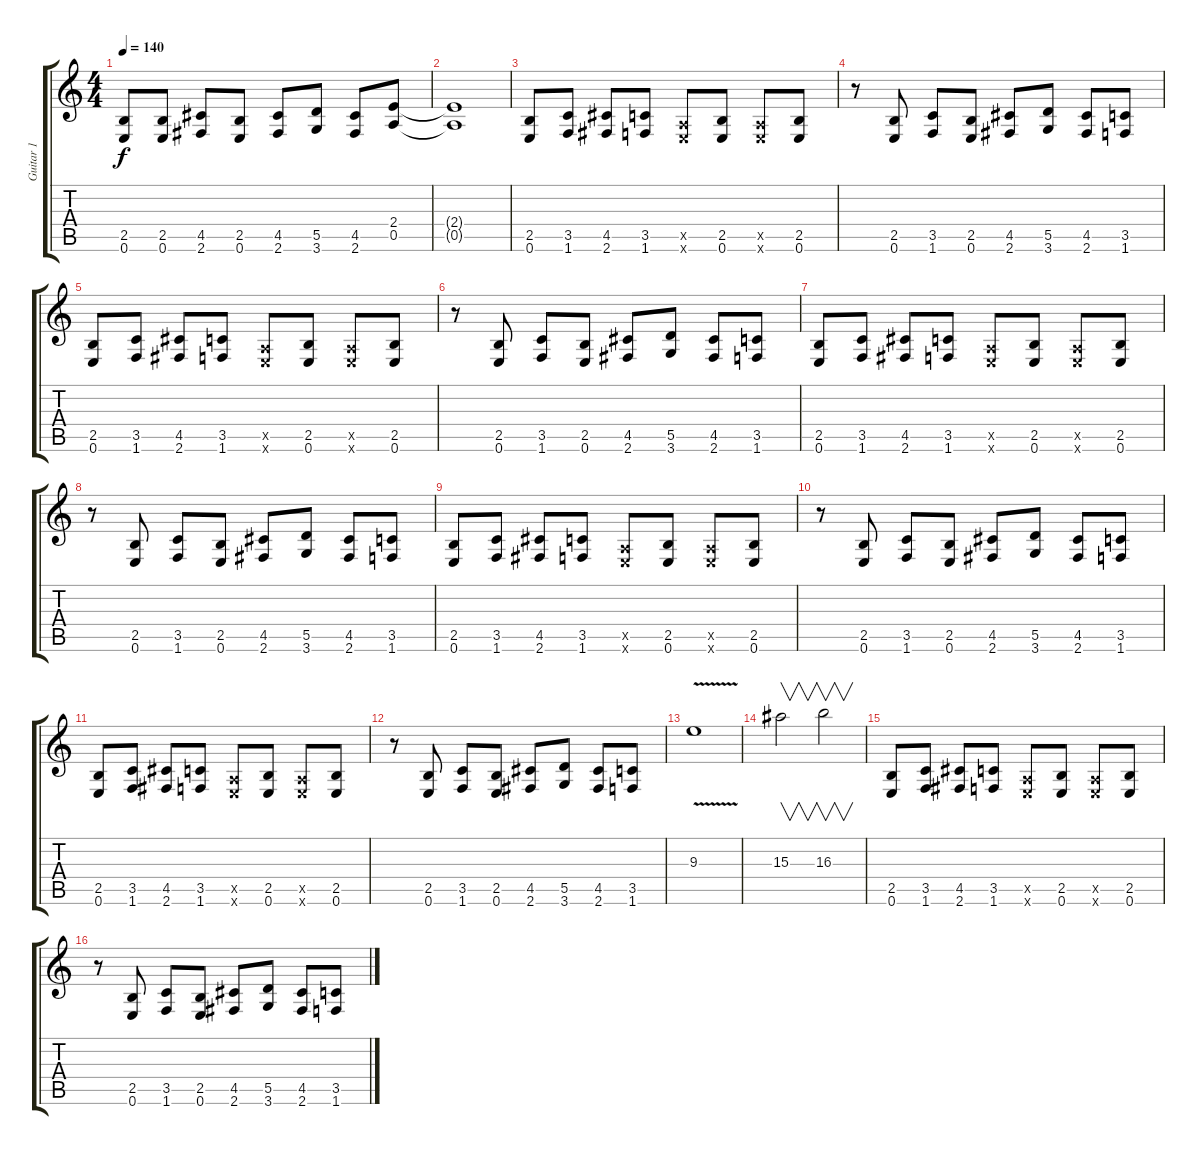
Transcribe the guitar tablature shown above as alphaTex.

\track ("Guitar 1" "Guitar 1") {instrument overdrivenguitar}
\staff {score tabs}
\tuning (E4 B3 G3 D3 A2 E2) {hide}
\ts (4 4)
\tempo 140
\clef g2
\ks c
(2.5 0.6).8{dy f} (2.5 0.6).8 (4.5 2.6).8 (2.5 0.6).8 (4.5 2.6).8 (5.5 3.6).8 (4.5 2.6).8 (2.4 0.5).8 |
(2.4{t} 0.5{t}).1 |
(2.5 0.6).8 (3.5 1.6).8 (4.5 2.6).8 (3.5 1.6).8 (0.5{x} 0.6{x}).8 (2.5 0.6).8 (0.5{x} 0.6{x}).8 (2.5 0.6).8 |
r.8 (2.5 0.6).8 (3.5 1.6).8 (2.5 0.6).8 (4.5 2.6).8 (5.5 3.6).8 (4.5 2.6).8 (3.5 1.6).8 |
(2.5 0.6).8 (3.5 1.6).8 (4.5 2.6).8 (3.5 1.6).8 (0.5{x} 0.6{x}).8 (2.5 0.6).8 (0.5{x} 0.6{x}).8 (2.5 0.6).8 |
r.8 (2.5 0.6).8 (3.5 1.6).8 (2.5 0.6).8 (4.5 2.6).8 (5.5 3.6).8 (4.5 2.6).8 (3.5 1.6).8 |
(2.5 0.6).8 (3.5 1.6).8 (4.5 2.6).8 (3.5 1.6).8 (0.5{x} 0.6{x}).8 (2.5 0.6).8 (0.5{x} 0.6{x}).8 (2.5 0.6).8 |
r.8 (2.5 0.6).8 (3.5 1.6).8 (2.5 0.6).8 (4.5 2.6).8 (5.5 3.6).8 (4.5 2.6).8 (3.5 1.6).8 |
(2.5 0.6).8 (3.5 1.6).8 (4.5 2.6).8 (3.5 1.6).8 (0.5{x} 0.6{x}).8 (2.5 0.6).8 (0.5{x} 0.6{x}).8 (2.5 0.6).8 |
r.8 (2.5 0.6).8 (3.5 1.6).8 (2.5 0.6).8 (4.5 2.6).8 (5.5 3.6).8 (4.5 2.6).8 (3.5 1.6).8 |
(2.5 0.6).8 (3.5 1.6).8 (4.5 2.6).8 (3.5 1.6).8 (0.5{x} 0.6{x}).8 (2.5 0.6).8 (0.5{x} 0.6{x}).8 (2.5 0.6).8 |
r.8 (2.5 0.6).8 (3.5 1.6).8 (2.5 0.6).8 (4.5 2.6).8 (5.5 3.6).8 (4.5 2.6).8 (3.5 1.6).8 |
9.3{v}.1 |
15.3.2{v} 16.3.2{v} |
(2.5 0.6).8 (3.5 1.6).8 (4.5 2.6).8 (3.5 1.6).8 (0.5{x} 0.6{x}).8 (2.5 0.6).8 (0.5{x} 0.6{x}).8 (2.5 0.6).8 |
r.8 (2.5 0.6).8 (3.5 1.6).8 (2.5 0.6).8 (4.5 2.6).8 (5.5 3.6).8 (4.5 2.6).8 (3.5 1.6).8
